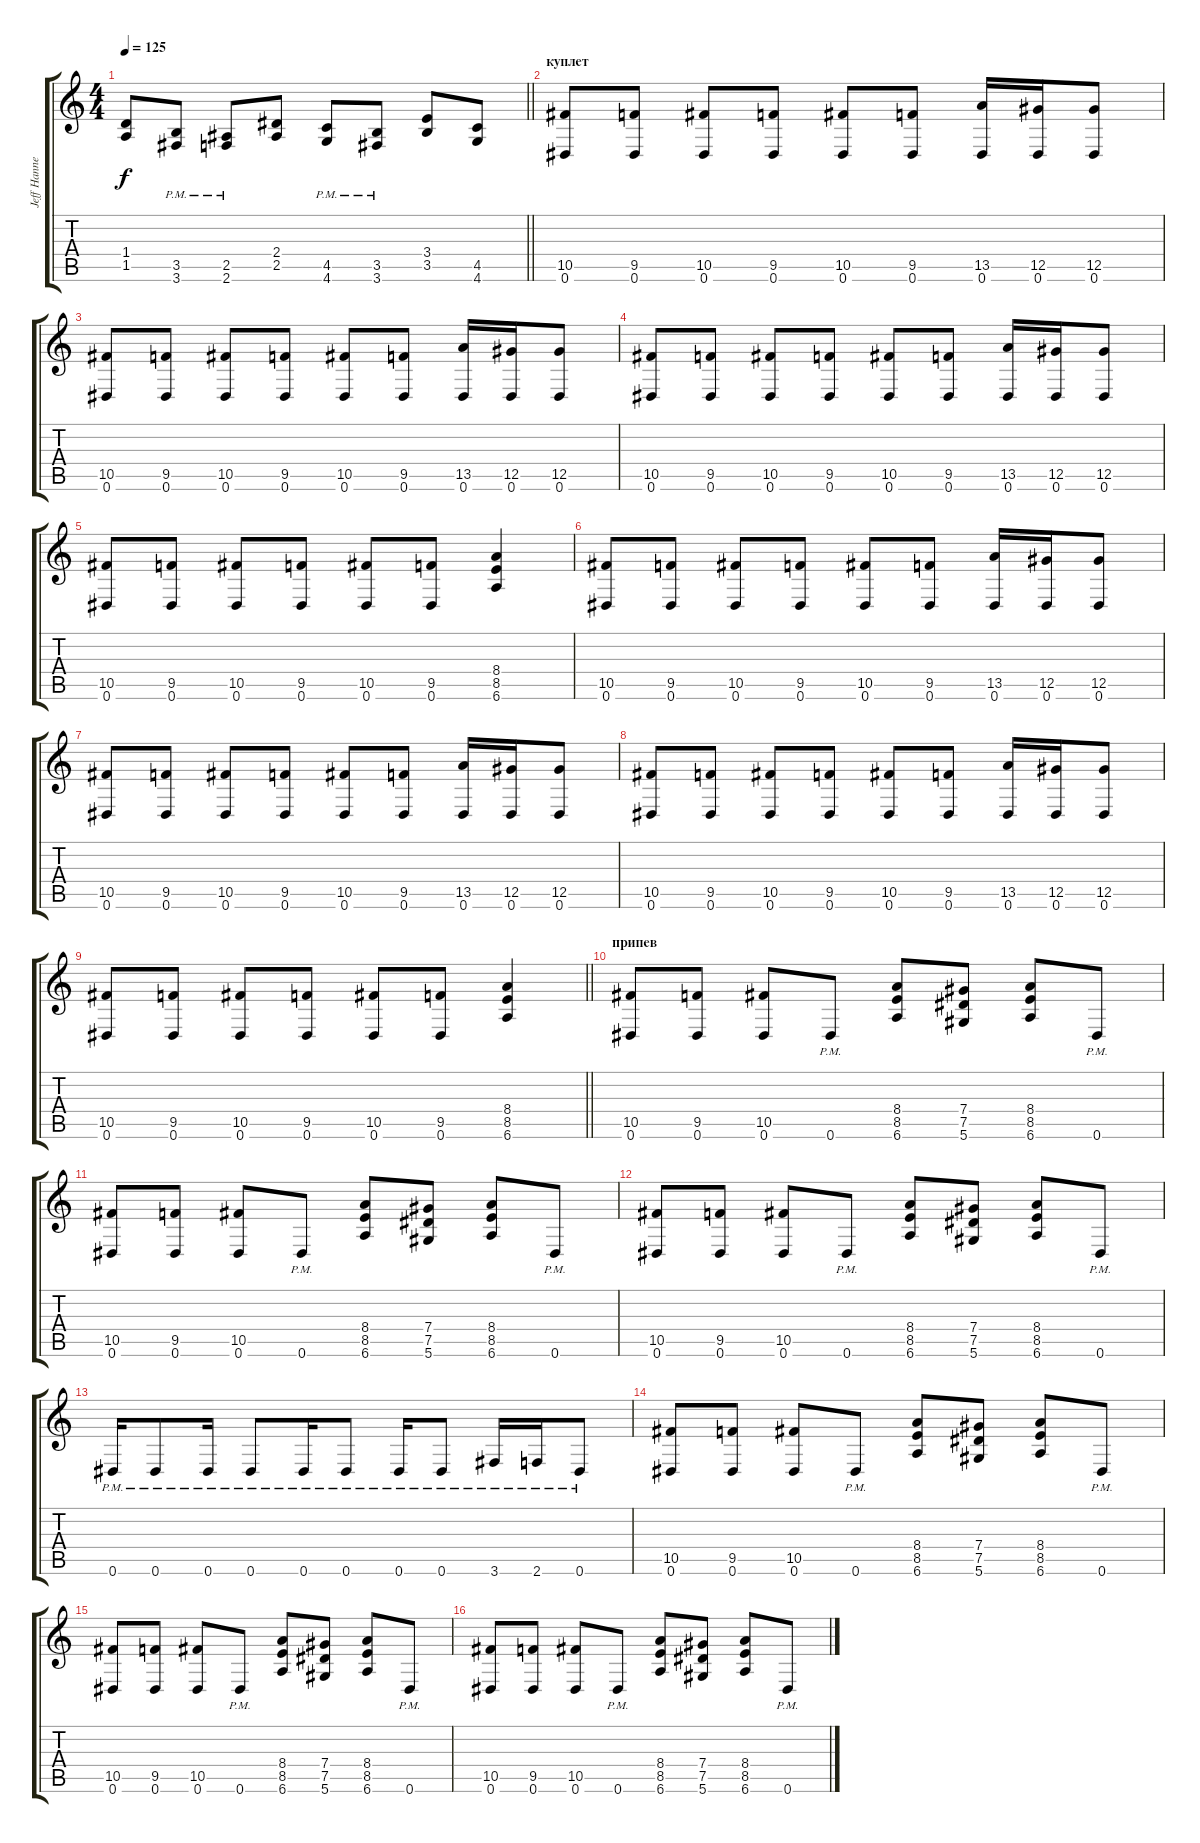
\track ("Jeff Hanneman" "Jeff Hanne") {instrument distortionguitar}
\staff {score tabs}
\tuning (Eb4 Bb3 Gb3 Db3 Ab2 Eb2) {hide}
\ts (4 4)
\tempo 125
\clef g2
\barLineRight lightlight
\ks c
(1.4 1.5).8{dy f} (3.5{pm} 3.6{pm}).8 (2.5{pm} 2.6{pm}).8 (2.4 2.5).8 (4.5{pm} 4.6{pm}).8 (3.5{pm} 3.6{pm}).8 (3.4 3.5).8 (4.5 4.6).8 |
\section ("" "куплет")
(10.5 0.6).8 (9.5 0.6).8 (10.5 0.6).8 (9.5 0.6).8 (10.5 0.6).8 (9.5 0.6).8 (13.5 0.6).16 (12.5 0.6).16 (12.5 0.6).8 |
(10.5 0.6).8 (9.5 0.6).8 (10.5 0.6).8 (9.5 0.6).8 (10.5 0.6).8 (9.5 0.6).8 (13.5 0.6).16 (12.5 0.6).16 (12.5 0.6).8 |
(10.5 0.6).8 (9.5 0.6).8 (10.5 0.6).8 (9.5 0.6).8 (10.5 0.6).8 (9.5 0.6).8 (13.5 0.6).16 (12.5 0.6).16 (12.5 0.6).8 |
(10.5 0.6).8 (9.5 0.6).8 (10.5 0.6).8 (9.5 0.6).8 (10.5 0.6).8 (9.5 0.6).8 (8.4 8.5 6.6).4 |
(10.5 0.6).8 (9.5 0.6).8 (10.5 0.6).8 (9.5 0.6).8 (10.5 0.6).8 (9.5 0.6).8 (13.5 0.6).16 (12.5 0.6).16 (12.5 0.6).8 |
(10.5 0.6).8 (9.5 0.6).8 (10.5 0.6).8 (9.5 0.6).8 (10.5 0.6).8 (9.5 0.6).8 (13.5 0.6).16 (12.5 0.6).16 (12.5 0.6).8 |
(10.5 0.6).8 (9.5 0.6).8 (10.5 0.6).8 (9.5 0.6).8 (10.5 0.6).8 (9.5 0.6).8 (13.5 0.6).16 (12.5 0.6).16 (12.5 0.6).8 |
\barLineRight lightlight
(10.5 0.6).8 (9.5 0.6).8 (10.5 0.6).8 (9.5 0.6).8 (10.5 0.6).8 (9.5 0.6).8 (8.4 8.5 6.6).4 |
\section ("" "припев")
(10.5 0.6).8 (9.5 0.6).8 (10.5 0.6).8 0.6{pm}.8 (8.4 8.5 6.6).8 (7.4 7.5 5.6).8 (8.4 8.5 6.6).8 0.6{pm}.8 |
(10.5 0.6).8 (9.5 0.6).8 (10.5 0.6).8 0.6{pm}.8 (8.4 8.5 6.6).8 (7.4 7.5 5.6).8 (8.4 8.5 6.6).8 0.6{pm}.8 |
(10.5 0.6).8 (9.5 0.6).8 (10.5 0.6).8 0.6{pm}.8 (8.4 8.5 6.6).8 (7.4 7.5 5.6).8 (8.4 8.5 6.6).8 0.6{pm}.8 |
0.6{pm}.16 0.6{pm}.8 0.6{pm}.16 0.6{pm}.8 0.6{pm}.16 0.6{pm}.8 0.6{pm}.16 0.6{pm}.8 3.6{pm}.16 2.6{pm}.16 0.6{pm}.8 |
(10.5 0.6).8 (9.5 0.6).8 (10.5 0.6).8 0.6{pm}.8 (8.4 8.5 6.6).8 (7.4 7.5 5.6).8 (8.4 8.5 6.6).8 0.6{pm}.8 |
(10.5 0.6).8 (9.5 0.6).8 (10.5 0.6).8 0.6{pm}.8 (8.4 8.5 6.6).8 (7.4 7.5 5.6).8 (8.4 8.5 6.6).8 0.6{pm}.8 |
(10.5 0.6).8 (9.5 0.6).8 (10.5 0.6).8 0.6{pm}.8 (8.4 8.5 6.6).8 (7.4 7.5 5.6).8 (8.4 8.5 6.6).8 0.6{pm}.8
